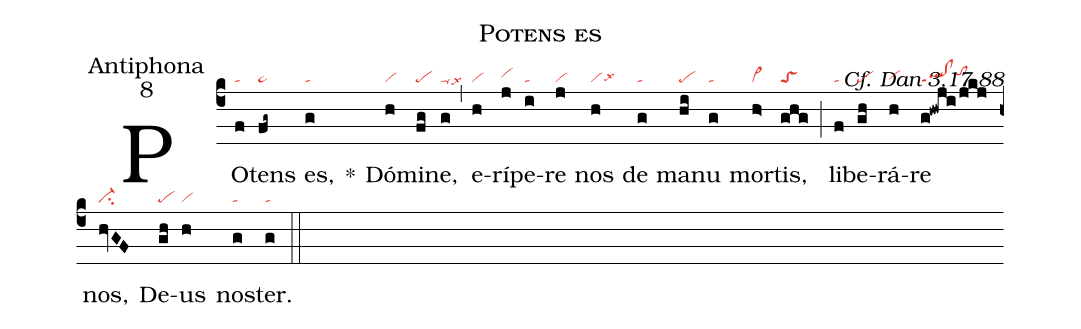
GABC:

name:Potens es;
office-part:Antiphona;
mode:8;
commentary:Cf. Dan 3,17.88;
nabc-lines:1;
%%
(c4)
PO(f|ta)tens(fg~|ta>) es,(g|ta) *()
Dó(h|vi)mi(fg|pe)ne,(g|ta-lsx6) (,)
e(h|vi)rí(j|vihh)pe(i|ta)re(j|vi) nos(h|vilsx6) de(g|ta) ma(hi|pe)nu(g|ta) mor(h>|vi>)tis,(ghg|toS) (;)
li(f|ta)be(gh|pe)rá(h|vihg)re(g!hwji/jkj|ql!clppt1tohi) nos,(hvGF|ci-) De(gh|pe)us(h|vi) nos(g|ta)ter.(g|ta) (::)
